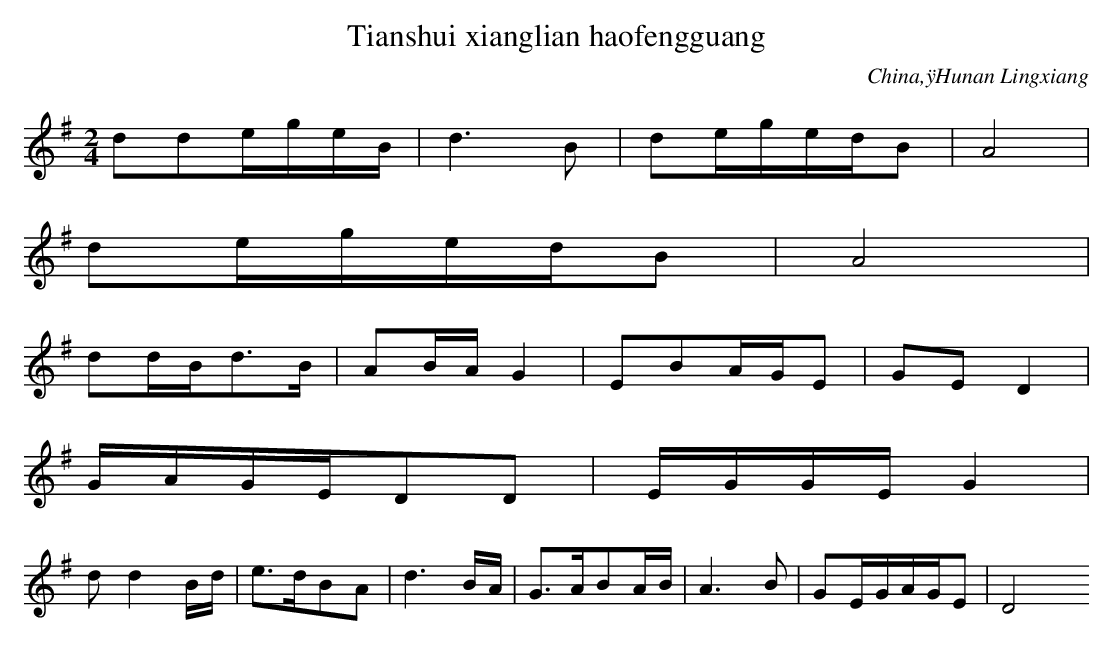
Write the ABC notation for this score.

X:1
T: Tianshui xianglian haofengguang
O: China,ÿHunan Lingxiang
M: 2/4
L: 1/16
K: G
d2d2egeB | d6B2 | d2egedB2 | A8 |
d2egedB2 | A8 |
d2dBd3B | A2BAG4 | E2B2AGE2 | G2E2D4 |
GAGED2D2 | EGGEG4 |
d2d4Bd | e3dB2A2 | d6BA | G3AB2AB | A6B2 | G2EGAGE2 | D8
